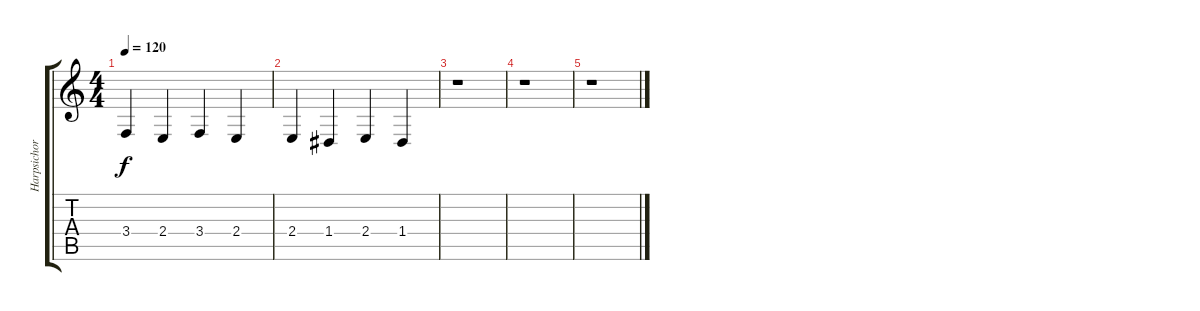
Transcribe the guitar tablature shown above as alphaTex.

\track ("Harpsichord" "Harpsichor") {instrument harpsichord}
\staff {score tabs}
\tuning (E4 B3 G3 D3 A2 E2) {hide}
\ts (4 4)
\tempo 120
\clef g2
\ks c
3.4.4{dy f} 2.4.4 3.4.4 2.4.4 |
2.4.4 1.4.4 2.4.4 1.4.4 |
r.1 |
r.1 |
r.1
